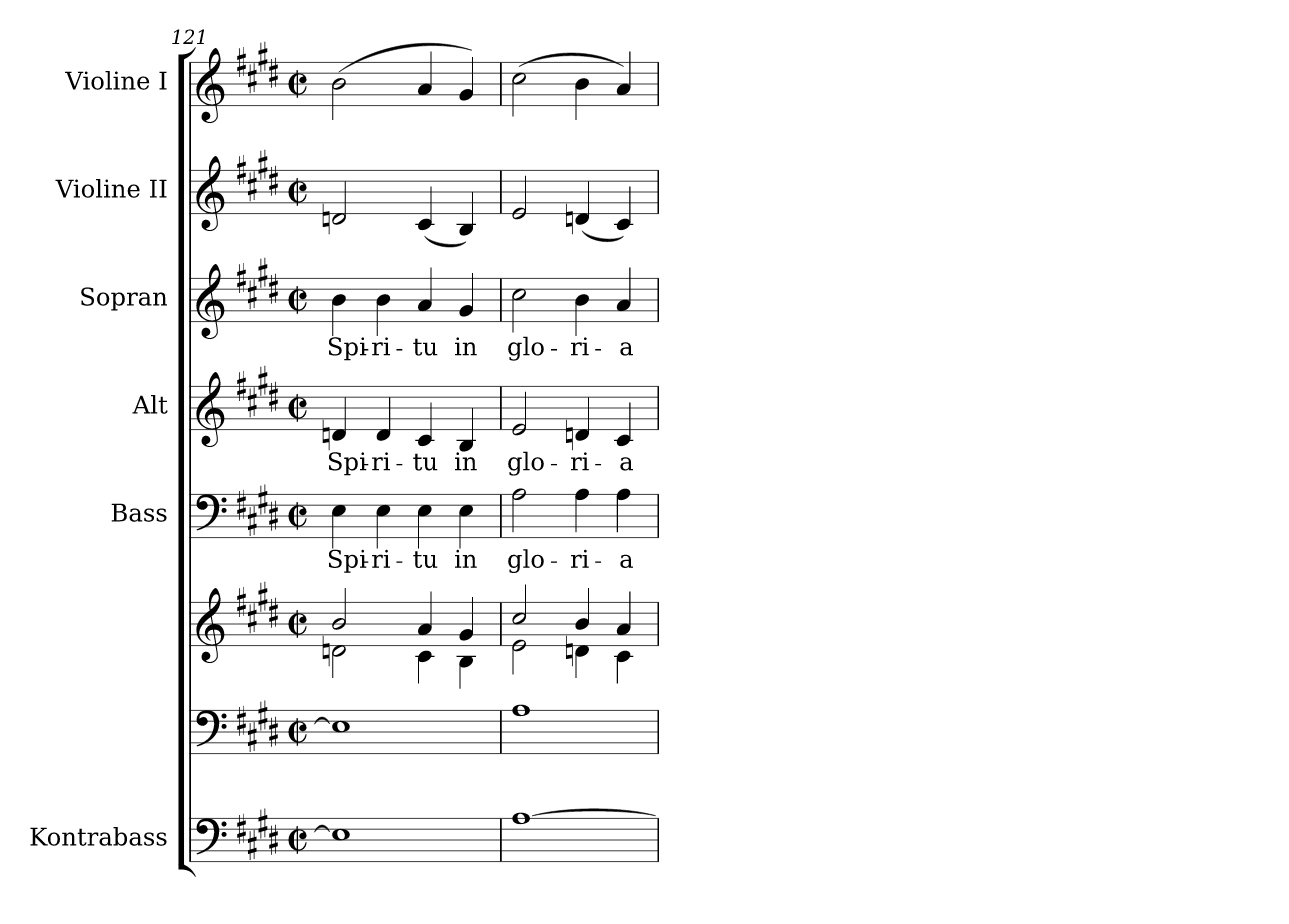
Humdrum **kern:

**kern	**kern	**kern	**kern	**text	**kern	**text	**kern	**text	**kern	**kern
*part7	*part6	*part6	*part5	*part5	*part4	*part4	*part3	*part3	*part2	*part1
*staff8	*staff7	*staff6	*staff5	*staff5	*staff4	*staff4	*staff3	*staff3	*staff2	*staff1
*I"Kontrabass	*	*	*I"Bass	*	*I"Alt	*	*I"Sopran	*	*I"Violine II	*I"Violine I
*I'Kb.	*	*	*I'B.	*	*I'A.	*	*I'S.	*	*I'Vl. II	*I'Vl. I
!!LO:PB:g=z
*clefF4	*clefF4	*clefG2	*clefF4	*	*clefG2	*	*clefG2	*	*clefG2	*clefG2
*ITrd7c12	*	*	*	*	*	*	*	*	*	*
*k[f#c#g#d#]	*k[f#c#g#d#]	*k[f#c#g#d#]	*k[f#c#g#d#]	*	*k[f#c#g#d#]	*	*k[f#c#g#d#]	*	*k[f#c#g#d#]	*k[f#c#g#d#]
*E:	*E:	*E:	*E:	*	*E:	*	*E:	*	*E:	*E:
*M2/2	*M2/2	*M2/2	*M2/2	*	*M2/2	*	*M2/2	*	*M2/2	*M2/2
*met(c|)	*met(c|)	*met(c|)	*met(c|)	*	*met(c|)	*	*met(c|)	*	*met(c|)	*met(c|)
=121	=121	=121	=121	=121	=121	=121	=121	=121	=121	=121
*	*	*^	*	*	*	*	*	*	*	*
!	!	!	!	!	!LO:LY:b	!	!LO:LY:b	!	!LO:LY:b	!	!
1EE]	1E]	2b/	2dn\	4E\	Spi-	4dn/	Spi-	4b\	Spi-	2dn/	(>2b\
!	!	!	!	!	!LO:LY:b	!	!LO:LY:b	!	!LO:LY:b	!	!
.	.	.	.	4E\	-ri-	4d/	-ri-	4b\	-ri-	.	.
!	!	!	!	!	!LO:LY:b	!	!LO:LY:b	!	!LO:LY:b	!	!
.	.	4a/	4c#\	4E\	-tu	4c#/	-tu	4a/	-tu	(<4c#/	4a/
!	!	!	!	!	!LO:LY:b	!	!LO:LY:b	!	!LO:LY:b	!	!
.	.	4g#/	4B\	4E\	in	4B/	in	4g#/	in	4B/)	4g#/)
=122	=122	=122	=122	=122	=122	=122	=122	=122	=122	=122	=122
!	!	!	!	!	!LO:LY:b	!	!LO:LY:b	!	!LO:LY:b	!	!
[1AA	1A	2cc#/	2e\	2A\	glo-	2e/	glo-	2cc#\	glo-	2e/	(>2cc#\
!	!	!	!	!	!LO:LY:b	!	!LO:LY:b	!	!LO:LY:b	!	!
.	.	4b/	4dn\	4A\	-ri-	4dn/	-ri-	4b\	-ri-	(<4dn/	4b\
!	!	!	!	!	!LO:LY:b	!	!LO:LY:b	!	!LO:LY:b	!	!
.	.	4a/	4c#\	4A\	-a	4c#/	-a	4a/	-a	4c#/)	4a/)
*	*	*v	*v	*	*	*	*	*	*	*	*
=	=	=	=	=	=	=	=	=	=	=
*-	*-	*-	*-	*-	*-	*-	*-	*-	*-	*-
